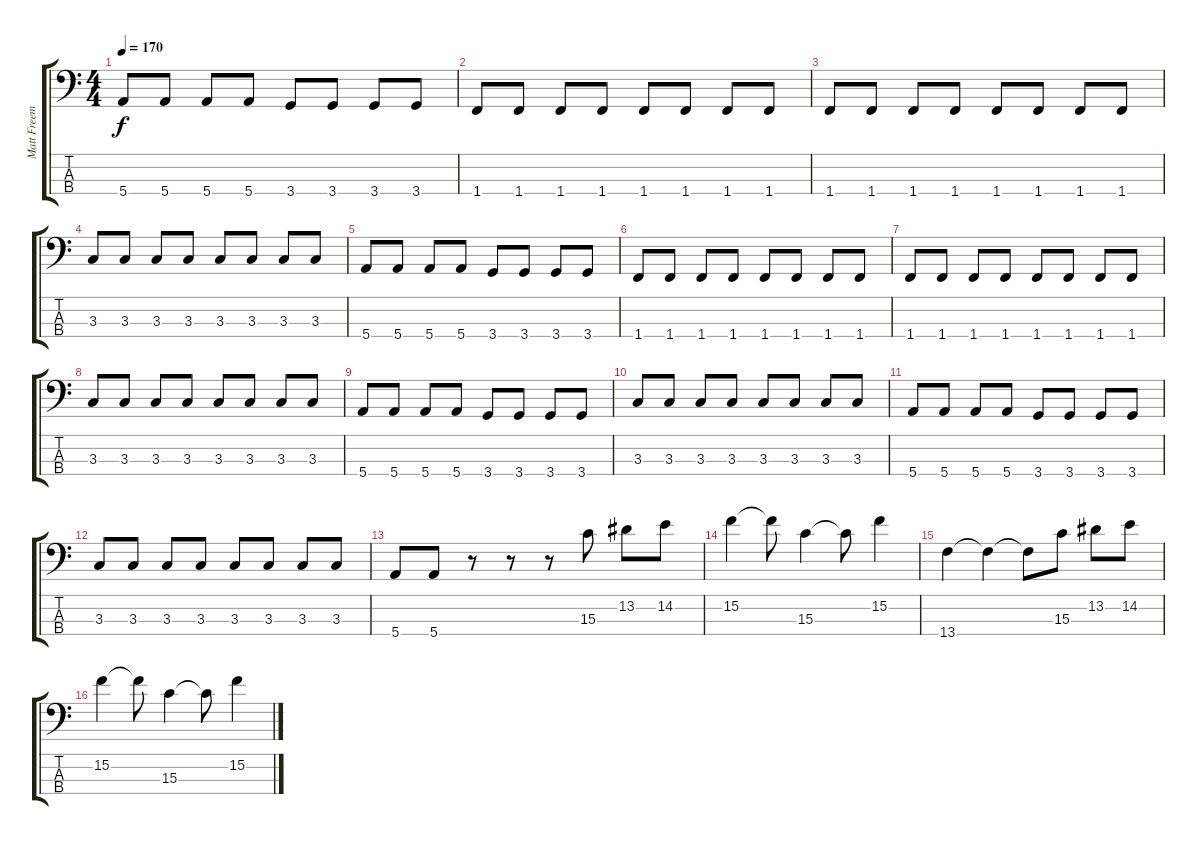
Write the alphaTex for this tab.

\track ("Matt Freeman" "Matt Freem") {instrument electricbasspick}
\staff {score tabs}
\tuning (G2 D2 A1 E1) {hide}
\ts (4 4)
\tempo 170
\clef f4
\ks c
5.4.8{dy f} 5.4.8 5.4.8 5.4.8 3.4.8 3.4.8 3.4.8 3.4.8 |
1.4.8 1.4.8 1.4.8 1.4.8 1.4.8 1.4.8 1.4.8 1.4.8 |
1.4.8 1.4.8 1.4.8 1.4.8 1.4.8 1.4.8 1.4.8 1.4.8 |
3.3.8 3.3.8 3.3.8 3.3.8 3.3.8 3.3.8 3.3.8 3.3.8 |
5.4.8 5.4.8 5.4.8 5.4.8 3.4.8 3.4.8 3.4.8 3.4.8 |
1.4.8 1.4.8 1.4.8 1.4.8 1.4.8 1.4.8 1.4.8 1.4.8 |
1.4.8 1.4.8 1.4.8 1.4.8 1.4.8 1.4.8 1.4.8 1.4.8 |
3.3.8 3.3.8 3.3.8 3.3.8 3.3.8 3.3.8 3.3.8 3.3.8 |
5.4.8 5.4.8 5.4.8 5.4.8 3.4.8 3.4.8 3.4.8 3.4.8 |
3.3.8 3.3.8 3.3.8 3.3.8 3.3.8 3.3.8 3.3.8 3.3.8 |
5.4.8 5.4.8 5.4.8 5.4.8 3.4.8 3.4.8 3.4.8 3.4.8 |
3.3.8 3.3.8 3.3.8 3.3.8 3.3.8 3.3.8 3.3.8 3.3.8 |
5.4.8 5.4.8 r.8 r.8 r.8 15.3.8 13.2.8 14.2.8 |
15.2.4 15.2{t}.8 15.3.4 15.3{t}.8 15.2.4 |
13.4.4 13.4{t}.4 13.4{t}.8 15.3.8 13.2.8 14.2.8 |
15.2.4 15.2{t}.8 15.3.4 15.3{t}.8 15.2.4
